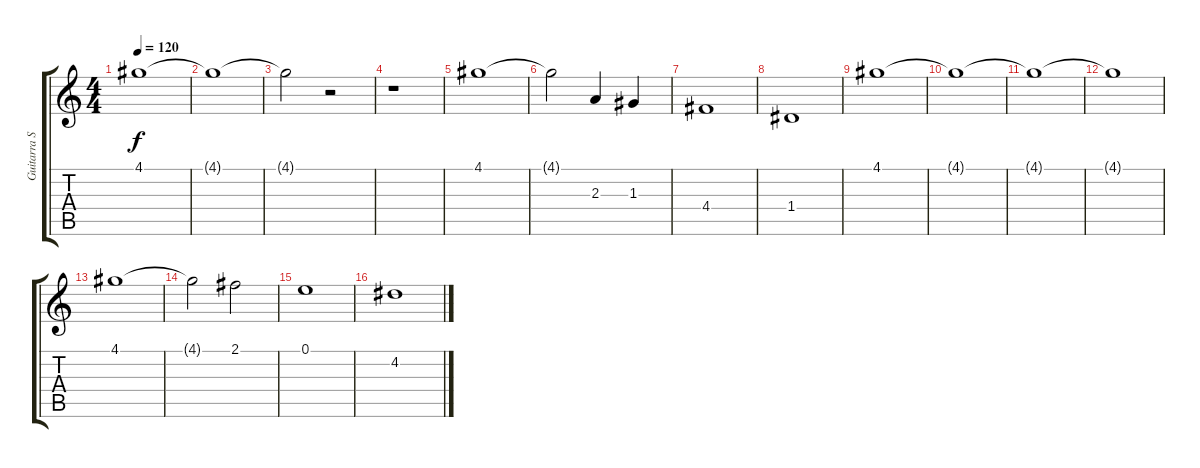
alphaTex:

\track ("Guitarra Solo" "Guitarra S") {instrument acousticguitarsteel}
\staff {score tabs}
\tuning (E4 B3 G3 D3 A2 E2) {hide}
\ts (4 4)
\tempo 120
\clef g2
\ks c
4.1.1{dy f} |
4.1{t}.1 |
4.1{t}.2 r.2 |
r.1 |
4.1.1{volume 7 instrument accordion} |
4.1{t}.2 2.3.4 1.3.4 |
4.4.1 |
1.4.1 |
4.1.1 |
4.1{t}.1 |
4.1{t}.1 |
4.1{t}.1 |
4.1.1{volume 7 instrument accordion} |
4.1{t}.2 2.1.2 |
0.1.1 |
4.2.1
